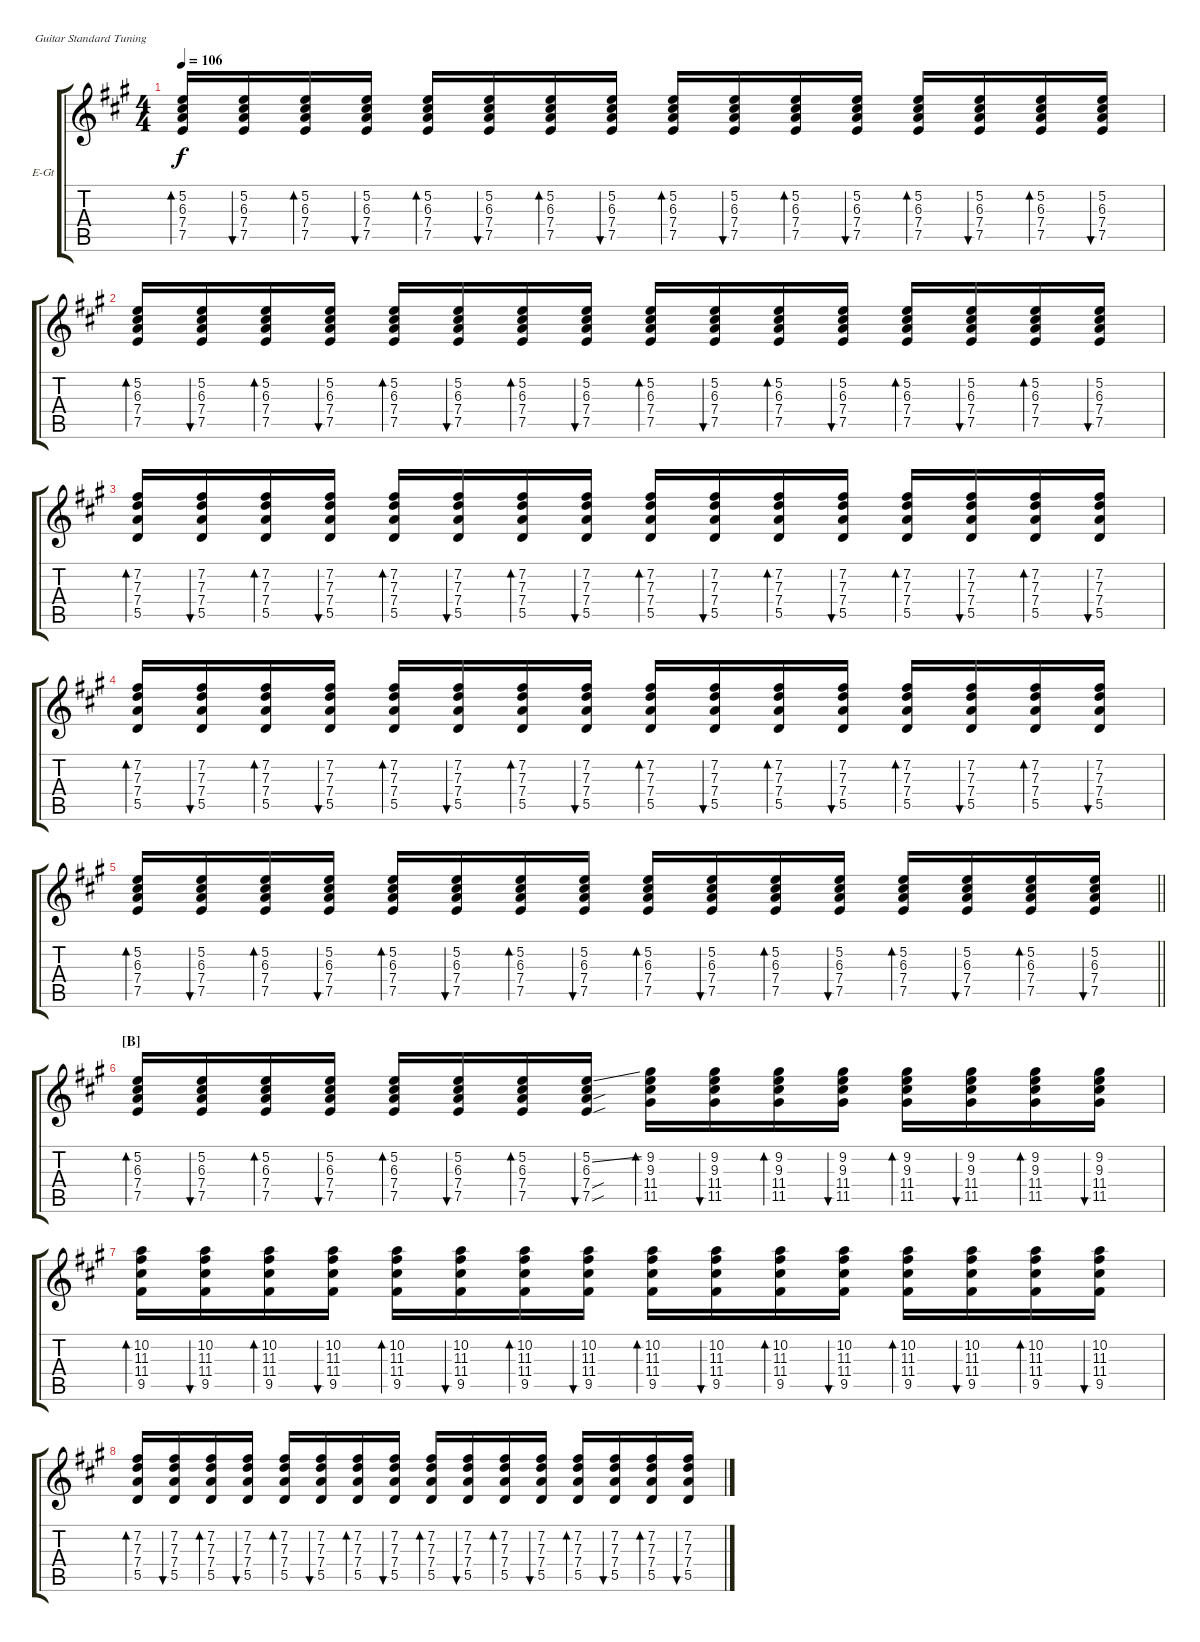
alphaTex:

\bracketExtendMode groupsimilarinstruments
\firstSystemTrackNameOrientation horizontal
\otherSystemsTrackNameOrientation horizontal
\track ("Nick Valensi" "E-Gt") {instrument electricguitarjazz}
\staff {score tabs}
\tuning (E4 B3 G3 D3 A2 E2)
\ts (4 4)
\tempo 106
\clef g2
\ks a
(5.2 6.3 7.4 7.5).16{bd 60 dy f} (5.2 6.3 7.4 7.5).16{bu 60} (5.2 6.3 7.4 7.5).16{bd 60} (5.2 6.3 7.4 7.5).16{bu 60} (5.2 6.3 7.4 7.5).16{bd 60} (5.2 6.3 7.4 7.5).16{bu 60} (5.2 6.3 7.4 7.5).16{bd 60} (5.2 6.3 7.4 7.5).16{bu 60} (5.2 6.3 7.4 7.5).16{bd 60} (5.2 6.3 7.4 7.5).16{bu 60} (5.2 6.3 7.4 7.5).16{bd 60} (5.2 6.3 7.4 7.5).16{bu 60} (5.2 6.3 7.4 7.5).16{bd 60} (5.2 6.3 7.4 7.5).16{bu 60} (5.2 6.3 7.4 7.5).16{bd 60} (5.2 6.3 7.4 7.5).16{bu 60} |
(5.2 6.3 7.4 7.5).16{bd 60} (5.2 6.3 7.4 7.5).16{bu 60} (5.2 6.3 7.4 7.5).16{bd 60} (5.2 6.3 7.4 7.5).16{bu 60} (5.2 6.3 7.4 7.5).16{bd 60} (5.2 6.3 7.4 7.5).16{bu 60} (5.2 6.3 7.4 7.5).16{bd 60} (5.2 6.3 7.4 7.5).16{bu 60} (5.2 6.3 7.4 7.5).16{bd 60} (5.2 6.3 7.4 7.5).16{bu 60} (5.2 6.3 7.4 7.5).16{bd 60} (5.2 6.3 7.4 7.5).16{bu 60} (5.2 6.3 7.4 7.5).16{bd 60} (5.2 6.3 7.4 7.5).16{bu 60} (5.2 6.3 7.4 7.5).16{bd 60} (5.2 6.3 7.4 7.5).16{bu 60} |
(7.2 7.3 7.4 5.5).16{bd 60} (7.2 7.3 7.4 5.5).16{bu 60} (7.2 7.3 7.4 5.5).16{bd 60} (7.2 7.3 7.4 5.5).16{bu 60} (7.2 7.3 7.4 5.5).16{bd 60} (7.2 7.3 7.4 5.5).16{bu 60} (7.2 7.3 7.4 5.5).16{bd 60} (7.2 7.3 7.4 5.5).16{bu 60} (7.2 7.3 7.4 5.5).16{bd 60} (7.2 7.3 7.4 5.5).16{bu 60} (7.2 7.3 7.4 5.5).16{bd 60} (7.2 7.3 7.4 5.5).16{bu 60} (7.2 7.3 7.4 5.5).16{bd 60} (7.2 7.3 7.4 5.5).16{bu 60} (7.2 7.3 7.4 5.5).16{bd 60} (7.2 7.3 7.4 5.5).16{bu 60} |
(7.2 7.3 7.4 5.5).16{bd 60} (7.2 7.3 7.4 5.5).16{bu 60} (7.2 7.3 7.4 5.5).16{bd 60} (7.2 7.3 7.4 5.5).16{bu 60} (7.2 7.3 7.4 5.5).16{bd 60} (7.2 7.3 7.4 5.5).16{bu 60} (7.2 7.3 7.4 5.5).16{bd 60} (7.2 7.3 7.4 5.5).16{bu 60} (7.2 7.3 7.4 5.5).16{bd 60} (7.2 7.3 7.4 5.5).16{bu 60} (7.2 7.3 7.4 5.5).16{bd 60} (7.2 7.3 7.4 5.5).16{bu 60} (7.2 7.3 7.4 5.5).16{bd 60} (7.2 7.3 7.4 5.5).16{bu 60} (7.2 7.3 7.4 5.5).16{bd 60} (7.2 7.3 7.4 5.5).16{bu 60} |
\barLineRight lightlight
(5.2 6.3 7.4 7.5).16{bd 60} (5.2 6.3 7.4 7.5).16{bu 60} (5.2 6.3 7.4 7.5).16{bd 60} (5.2 6.3 7.4 7.5).16{bu 60} (5.2 6.3 7.4 7.5).16{bd 60} (5.2 6.3 7.4 7.5).16{bu 60} (5.2 6.3 7.4 7.5).16{bd 60} (5.2 6.3 7.4 7.5).16{bu 60} (5.2 6.3 7.4 7.5).16{bd 60} (5.2 6.3 7.4 7.5).16{bu 60} (5.2 6.3 7.4 7.5).16{bd 60} (5.2 6.3 7.4 7.5).16{bu 60} (5.2 6.3 7.4 7.5).16{bd 60} (5.2 6.3 7.4 7.5).16{bu 60} (5.2 6.3 7.4 7.5).16{bd 60} (5.2 6.3 7.4 7.5).16{bu 60} |
\section ("B" "")
(5.2 6.3 7.4 7.5).16{bd 60} (5.2 6.3 7.4 7.5).16{bu 60} (5.2 6.3 7.4 7.5).16{bd 60} (5.2 6.3 7.4 7.5).16{bu 60} (5.2 6.3 7.4 7.5).16{bd 60} (5.2 6.3 7.4 7.5).16{bu 60} (5.2 6.3 7.4 7.5).16{bd 60} (5.2{ss} 6.3 7.4{sou} 7.5{sou}).16{bu 60} (9.2 9.3 11.4 11.5).16{bd 60} (9.2 9.3 11.4 11.5).16{bu 60} (9.2 9.3 11.4 11.5).16{bd 60} (9.2 9.3 11.4 11.5).16{bu 60} (9.2 9.3 11.4 11.5).16{bd 60} (9.2 9.3 11.4 11.5).16{bu 60} (9.2 9.3 11.4 11.5).16{bd 60} (9.2 9.3 11.4 11.5).16{bu 60} |
(10.2 11.3 11.4 9.5).16{bd 60} (10.2 11.3 11.4 9.5).16{bu 60} (10.2 11.3 11.4 9.5).16{bd 60} (10.2 11.3 11.4 9.5).16{bu 60} (10.2 11.3 11.4 9.5).16{bd 60} (10.2 11.3 11.4 9.5).16{bu 60} (10.2 11.3 11.4 9.5).16{bd 60} (10.2 11.3 11.4 9.5).16{bu 60} (10.2 11.3 11.4 9.5).16{bd 60} (10.2 11.3 11.4 9.5).16{bu 60} (10.2 11.3 11.4 9.5).16{bd 60} (10.2 11.3 11.4 9.5).16{bu 60} (10.2 11.3 11.4 9.5).16{bd 60} (10.2 11.3 11.4 9.5).16{bu 60} (10.2 11.3 11.4 9.5).16{bd 60} (10.2 11.3 11.4 9.5).16{bu 60} |
(7.2 7.3 7.4 5.5).16{bd 60} (7.2 7.3 7.4 5.5).16{bu 60} (7.2 7.3 7.4 5.5).16{bd 60} (7.2 7.3 7.4 5.5).16{bu 60} (7.2 7.3 7.4 5.5).16{bd 60} (7.2 7.3 7.4 5.5).16{bu 60} (7.2 7.3 7.4 5.5).16{bd 60} (7.2 7.3 7.4 5.5).16{bu 60} (7.2 7.3 7.4 5.5).16{bd 60} (7.2 7.3 7.4 5.5).16{bu 60} (7.2 7.3 7.4 5.5).16{bd 60} (7.2 7.3 7.4 5.5).16{bu 60} (7.2 7.3 7.4 5.5).16{bd 60} (7.2 7.3 7.4 5.5).16{bu 60} (7.2 7.3 7.4 5.5).16{bd 60} (7.2 7.3 7.4 5.5).16{bu 60}
